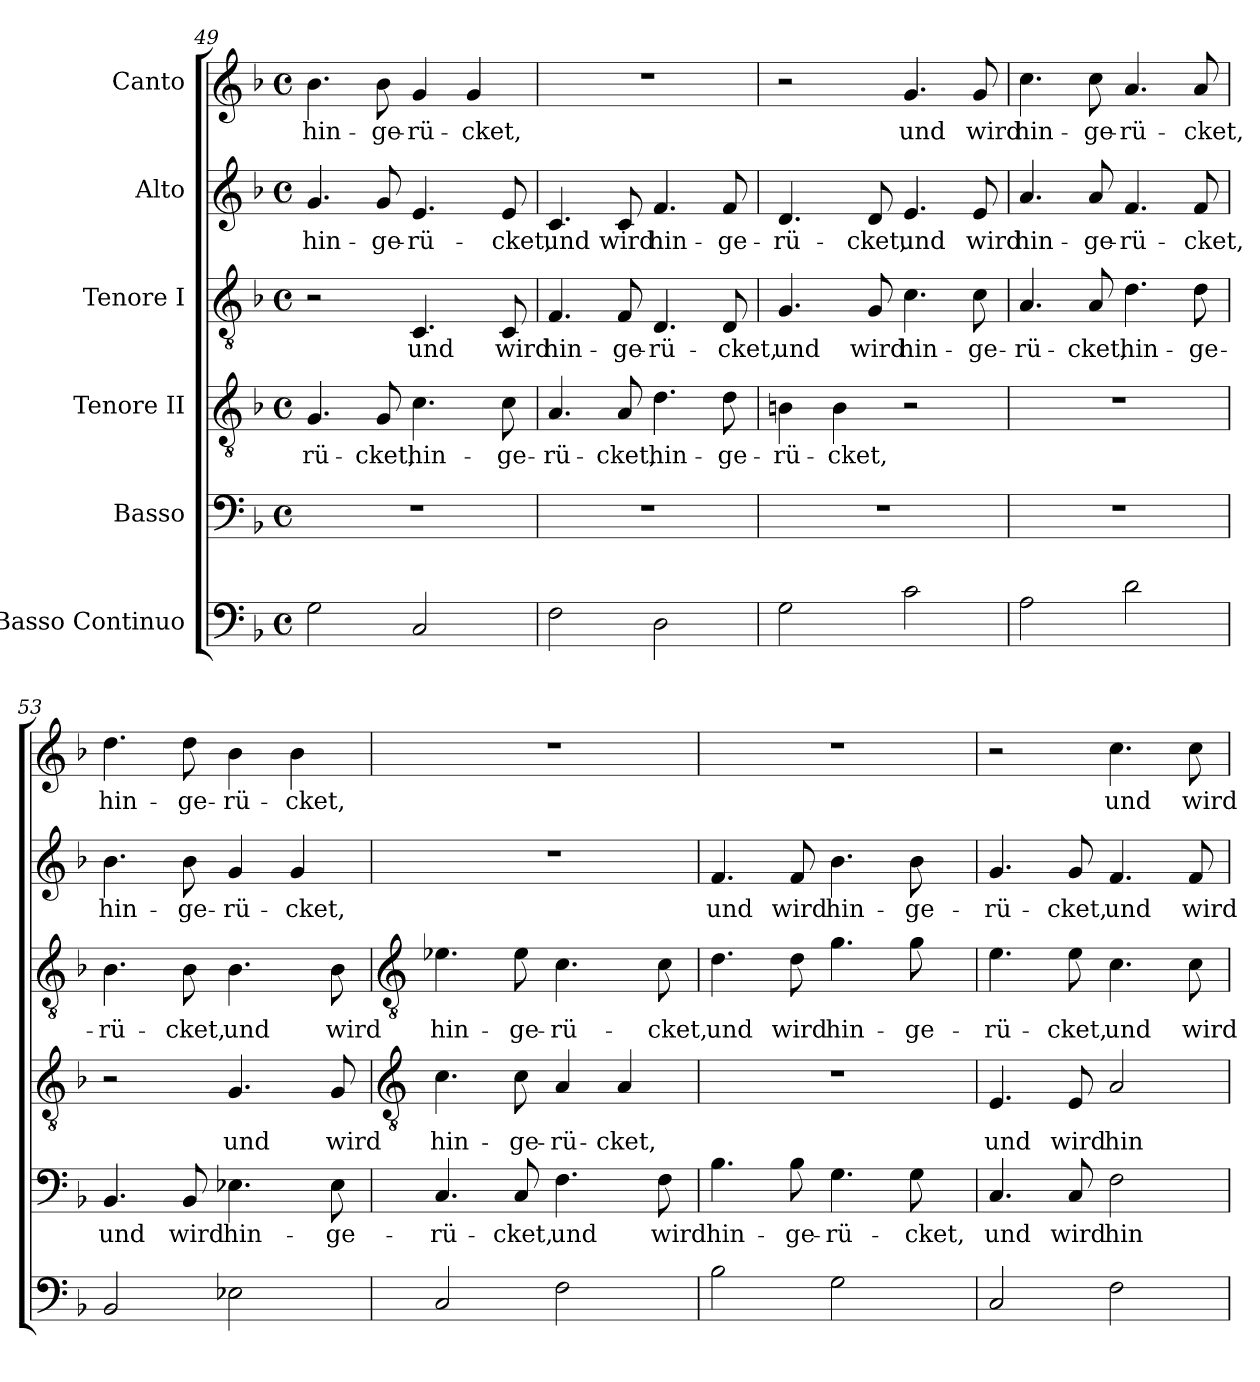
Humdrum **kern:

**kern	**kern	**text	**kern	**text	**kern	**text	**kern	**text	**kern	**text
*part6	*part5	*part5	*part4	*part4	*part3	*part3	*part2	*part2	*part1	*part1
*staff6	*staff5	*staff5	*staff4	*staff4	*staff3	*staff3	*staff2	*staff2	*staff1	*staff1
*I"Basso Continuo	*I"Basso	*	*I"Tenore II	*	*I"Tenore I	*	*I"Alto	*	*I"Canto	*
*clefF4	*clefF4	*	*clefGv2	*	*clefGv2	*	*clefG2	*	*clefG2	*
*k[b-]	*k[b-]	*	*k[b-]	*	*k[b-]	*	*k[b-]	*	*k[b-]	*
*F:	*F:	*	*F:	*	*F:	*	*F:	*	*F:	*
*M4/4	*M4/4	*	*M4/4	*	*M4/4	*	*M4/4	*	*M4/4	*
*met(c)	*met(c)	*	*met(c)	*	*met(c)	*	*met(c)	*	*met(c)	*
=49	=49	=49	=49	=49	=49	=49	=49	=49	=49	=49
!	!	!	!	!LO:LY:b	!	!	!	!LO:LY:b	!	!LO:LY:b
2G	1r	.	4.G	-rü-	2r	.	4.g	hin-	4.b-	hin-
!	!	!	!	!LO:LY:b	!	!	!	!LO:LY:b	!	!LO:LY:b
.	.	.	8G	-cket,	.	.	8g	-ge-	8b-	-ge-
!	!	!	!	!LO:LY:b	!	!LO:LY:b	!	!LO:LY:b	!	!LO:LY:b
2C	.	.	4.c	hin-	4.C	und	4.e	-rü-	4g	-rü-
!	!	!	!	!	!	!	!	!	!	!LO:LY:b
.	.	.	.	.	.	.	.	.	4g	-cket,
!	!	!	!	!LO:LY:b	!	!LO:LY:b	!	!LO:LY:b	!	!
.	.	.	8c	-ge-	8C	wird	8e	-cket,	.	.
=50	=50	=50	=50	=50	=50	=50	=50	=50	=50	=50
!	!	!	!	!LO:LY:b	!	!LO:LY:b	!	!LO:LY:b	!	!
2F	1r	.	4.A	-rü-	4.F	hin-	4.c	und	1r	.
!	!	!	!	!LO:LY:b	!	!LO:LY:b	!	!LO:LY:b	!	!
.	.	.	8A	-cket,	8F	-ge-	8c	wird	.	.
!	!	!	!	!LO:LY:b	!	!LO:LY:b	!	!LO:LY:b	!	!
2D	.	.	4.d	hin-	4.D	-rü-	4.f	hin-	.	.
!	!	!	!	!LO:LY:b	!	!LO:LY:b	!	!LO:LY:b	!	!
.	.	.	8d	-ge-	8D	-cket,	8f	-ge-	.	.
=51	=51	=51	=51	=51	=51	=51	=51	=51	=51	=51
!	!	!	!	!LO:LY:b	!	!LO:LY:b	!	!LO:LY:b	!	!
2G	1r	.	4Bn	-rü-	4.G	und	4.d	-rü-	2r	.
!	!	!	!	!LO:LY:b	!	!	!	!	!	!
.	.	.	4B	-cket,	.	.	.	.	.	.
!	!	!	!	!	!	!LO:LY:b	!	!LO:LY:b	!	!
.	.	.	.	.	8G	wird	8d	-cket,	.	.
!	!	!	!	!	!	!LO:LY:b	!	!LO:LY:b	!	!LO:LY:b
2c	.	.	2r	.	4.c	hin-	4.e	und	4.g	und
!	!	!	!	!	!	!LO:LY:b	!	!LO:LY:b	!	!LO:LY:b
.	.	.	.	.	8c	-ge-	8e	wird	8g	wird
=52	=52	=52	=52	=52	=52	=52	=52	=52	=52	=52
!	!	!	!	!	!	!LO:LY:b	!	!LO:LY:b	!	!LO:LY:b
2A	1r	.	1r	.	4.A	-rü-	4.a	hin-	4.cc	hin-
!	!	!	!	!	!	!LO:LY:b	!	!LO:LY:b	!	!LO:LY:b
.	.	.	.	.	8A	-cket,	8a	-ge-	8cc	-ge-
!	!	!	!	!	!	!LO:LY:b	!	!LO:LY:b	!	!LO:LY:b
2d	.	.	.	.	4.d	hin-	4.f	-rü-	4.a	-rü-
!	!	!	!	!	!	!LO:LY:b	!	!LO:LY:b	!	!LO:LY:b
.	.	.	.	.	8d	-ge-	8f	-cket,	8a	-cket,
=53	=53	=53	=53	=53	=53	=53	=53	=53	=53	=53
!	!	!LO:LY:b	!	!	!	!LO:LY:b	!	!LO:LY:b	!	!LO:LY:b
2BB-	4.BB-	und	2r	.	4.B-	-rü-	4.b-	hin-	4.dd	hin-
!	!	!LO:LY:b	!	!	!	!LO:LY:b	!	!LO:LY:b	!	!LO:LY:b
.	8BB-	wird	.	.	8B-	-cket,	8b-	-ge-	8dd	-ge-
!	!	!LO:LY:b	!	!LO:LY:b	!	!LO:LY:b	!	!LO:LY:b	!	!LO:LY:b
2E-X	4.E-X	hin-	4.G	und	4.B-	und	4g	-rü-	4b-	-rü-
!	!	!	!	!	!	!	!	!LO:LY:b	!	!LO:LY:b
.	.	.	.	.	.	.	4g	-cket,	4b-	-cket,
!	!	!LO:LY:b	!	!LO:LY:b	!	!LO:LY:b	!	!	!	!
.	8E-	-ge-	8G	wird	8B-	wird	.	.	.	.
!!LO:LB:g=z
=54	=54	=54	=54	=54	=54	=54	=54	=54	=54	=54
*	*	*	*clefGv2	*	*clefGv2	*	*	*	*	*
!	!	!LO:LY:b	!	!LO:LY:b	!	!LO:LY:b	!	!	!	!
2C	4.C	-rü-	4.c	hin-	4.e-X	hin-	1r	.	1r	.
!	!	!LO:LY:b	!	!LO:LY:b	!	!LO:LY:b	!	!	!	!
.	8C	-cket,	8c	-ge-	8e-	-ge-	.	.	.	.
!	!	!LO:LY:b	!	!LO:LY:b	!	!LO:LY:b	!	!	!	!
2F	4.F	und	4A	-rü-	4.c	-rü-	.	.	.	.
!	!	!	!	!LO:LY:b	!	!	!	!	!	!
.	.	.	4A	-cket,	.	.	.	.	.	.
!	!	!LO:LY:b	!	!	!	!LO:LY:b	!	!	!	!
.	8F	wird	.	.	8c	-cket,	.	.	.	.
=55	=55	=55	=55	=55	=55	=55	=55	=55	=55	=55
!	!	!LO:LY:b	!	!	!	!LO:LY:b	!	!LO:LY:b	!	!
2B-	4.B-	hin-	1r	.	4.d	und	4.f	und	1r	.
!	!	!LO:LY:b	!	!	!	!LO:LY:b	!	!LO:LY:b	!	!
.	8B-	-ge-	.	.	8d	wird	8f	wird	.	.
!	!	!LO:LY:b	!	!	!	!LO:LY:b	!	!LO:LY:b	!	!
2G	4.G	-rü-	.	.	4.g	hin-	4.b-	hin-	.	.
!	!	!LO:LY:b	!	!	!	!LO:LY:b	!	!LO:LY:b	!	!
.	8G	-cket,	.	.	8g	-ge-	8b-	-ge-	.	.
=56	=56	=56	=56	=56	=56	=56	=56	=56	=56	=56
!	!	!LO:LY:b	!	!LO:LY:b	!	!LO:LY:b	!	!LO:LY:b	!	!
2C	4.C	und	4.E	und	4.e	-rü-	4.g	-rü-	2r	.
!	!	!LO:LY:b	!	!LO:LY:b	!	!LO:LY:b	!	!LO:LY:b	!	!
.	8C	wird	8E	wird	8e	-cket,	8g	-cket,	.	.
!	!	!LO:LY:b	!	!LO:LY:b	!	!LO:LY:b	!	!LO:LY:b	!	!LO:LY:b
2F	2F	hin-	2A	hin-	4.c	und	4.f	und	4.cc	und
!	!	!	!	!	!	!LO:LY:b	!	!LO:LY:b	!	!LO:LY:b
.	.	.	.	.	8c	wird	8f	wird	8cc	wird
=	=	=	=	=	=	=	=	=	=	=
*-	*-	*-	*-	*-	*-	*-	*-	*-	*-	*-
